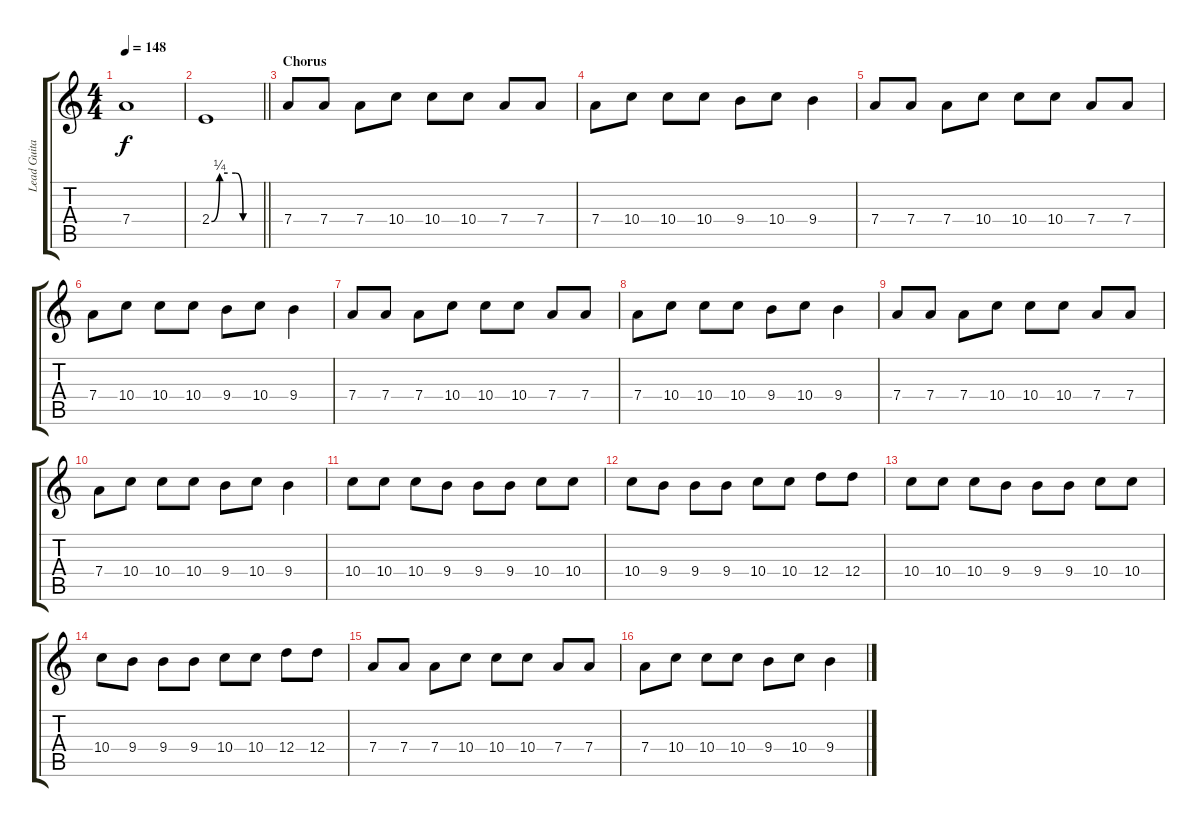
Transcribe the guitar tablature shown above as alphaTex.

\track ("Lead Guitar" "Lead Guita") {instrument distortionguitar}
\staff {score tabs}
\tuning (E4 B3 G3 D3 A2 E2) {hide}
\ts (4 4)
\tempo 148
\clef g2
\ks c
7.4.1{dy f} |
\barLineRight lightlight
2.4{be (custom 0 0 10 1 20 1 30 1 39 0 60 0)}.1 |
\section ("" "Chorus")
7.4.8{volume 16 balance 8} 7.4.8 7.4.8 10.4.8 10.4.8 10.4.8 7.4.8 7.4.8 |
7.4.8 10.4.8 10.4.8 10.4.8 9.4.8 10.4.8 9.4.4 |
7.4.8{volume 16 balance 8} 7.4.8 7.4.8 10.4.8 10.4.8 10.4.8 7.4.8 7.4.8 |
7.4.8 10.4.8 10.4.8 10.4.8 9.4.8 10.4.8 9.4.4 |
7.4.8{volume 16 balance 8} 7.4.8 7.4.8 10.4.8 10.4.8 10.4.8 7.4.8 7.4.8 |
7.4.8 10.4.8 10.4.8 10.4.8 9.4.8 10.4.8 9.4.4 |
7.4.8{volume 16 balance 8} 7.4.8 7.4.8 10.4.8 10.4.8 10.4.8 7.4.8 7.4.8 |
7.4.8 10.4.8 10.4.8 10.4.8 9.4.8 10.4.8 9.4.4 |
10.4.8{volume 16 balance 8} 10.4.8 10.4.8 9.4.8 9.4.8 9.4.8 10.4.8 10.4.8 |
10.4.8 9.4.8 9.4.8 9.4.8 10.4.8 10.4.8 12.4.8 12.4.8 |
10.4.8{volume 16 balance 8} 10.4.8 10.4.8 9.4.8 9.4.8 9.4.8 10.4.8 10.4.8 |
10.4.8 9.4.8 9.4.8 9.4.8 10.4.8 10.4.8 12.4.8 12.4.8 |
7.4.8{volume 16 balance 8} 7.4.8 7.4.8 10.4.8 10.4.8 10.4.8 7.4.8 7.4.8 |
7.4.8 10.4.8 10.4.8 10.4.8 9.4.8 10.4.8 9.4.4
